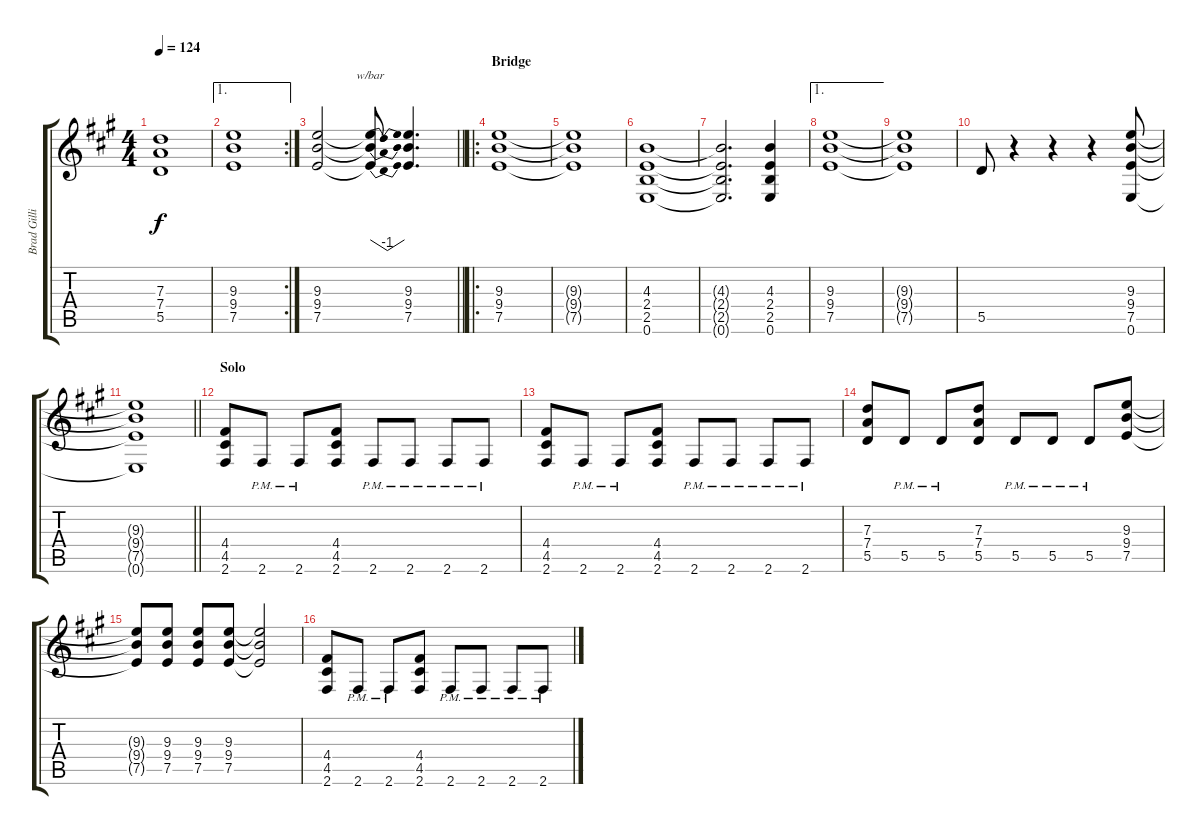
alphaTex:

\track ("Brad Gillis" "Brad Gilli") {instrument distortionguitar}
\staff {score tabs}
\tuning (E4 B3 G3 D3 A2 E2) {hide}
\ts (4 4)
\tempo 124
\clef g2
\ks a
(7.3 7.4 5.5).1{dy f} |
\ae 1
\rc 2
(9.3 9.4 7.5).1 |
\barLineRight lightlight
(9.3 9.4 7.5).2 (9.3{t} 9.4{t} 7.5{t}).8{tbe (dip default 0 0 30 -4 60 0)} (9.3 9.4 7.5).4{d} |
\ro
\section ("" "Bridge")
(9.3 9.4 7.5).1 |
(9.3{t} 9.4{t} 7.5{t}).1 |
(4.3 2.4 2.5 0.6).1 |
(4.3{t} 2.4{t} 2.5{t} 0.6{t}).2{d} (4.3 2.4 2.5 0.6).4 |
\ae 1
(9.3 9.4 7.5).1 |
(9.3{t} 9.4{t} 7.5{t}).1 |
5.5.8 r.4 r.4 r.4 (9.3 9.4 7.5 0.6).8 |
\barLineRight lightlight
(9.3{t} 9.4{t} 7.5{t} 0.6{t}).1 |
\section ("" "Solo")
(4.4 4.5 2.6).8 2.6{pm}.8 2.6{pm}.8 (4.4 4.5 2.6).8 2.6{pm}.8 2.6{pm}.8 2.6{pm}.8 2.6{pm}.8 |
(4.4 4.5 2.6).8 2.6{pm}.8 2.6{pm}.8 (4.4 4.5 2.6).8 2.6{pm}.8 2.6{pm}.8 2.6{pm}.8 2.6{pm}.8 |
(7.3 7.4 5.5).8 5.5{pm}.8 5.5{pm}.8 (7.3 7.4 5.5).8 5.5{pm}.8 5.5{pm}.8 5.5{pm}.8 (9.3 9.4 7.5).8 |
(9.3{t} 9.4{t} 7.5{t}).8 (9.3 9.4 7.5).8 (9.3 9.4 7.5).8 (9.3 9.4 7.5).8 (9.3{t} 9.4{t} 7.5{t}).2 |
(4.4 4.5 2.6).8 2.6{pm}.8 2.6{pm}.8 (4.4 4.5 2.6).8 2.6{pm}.8 2.6{pm}.8 2.6{pm}.8 2.6{pm}.8
